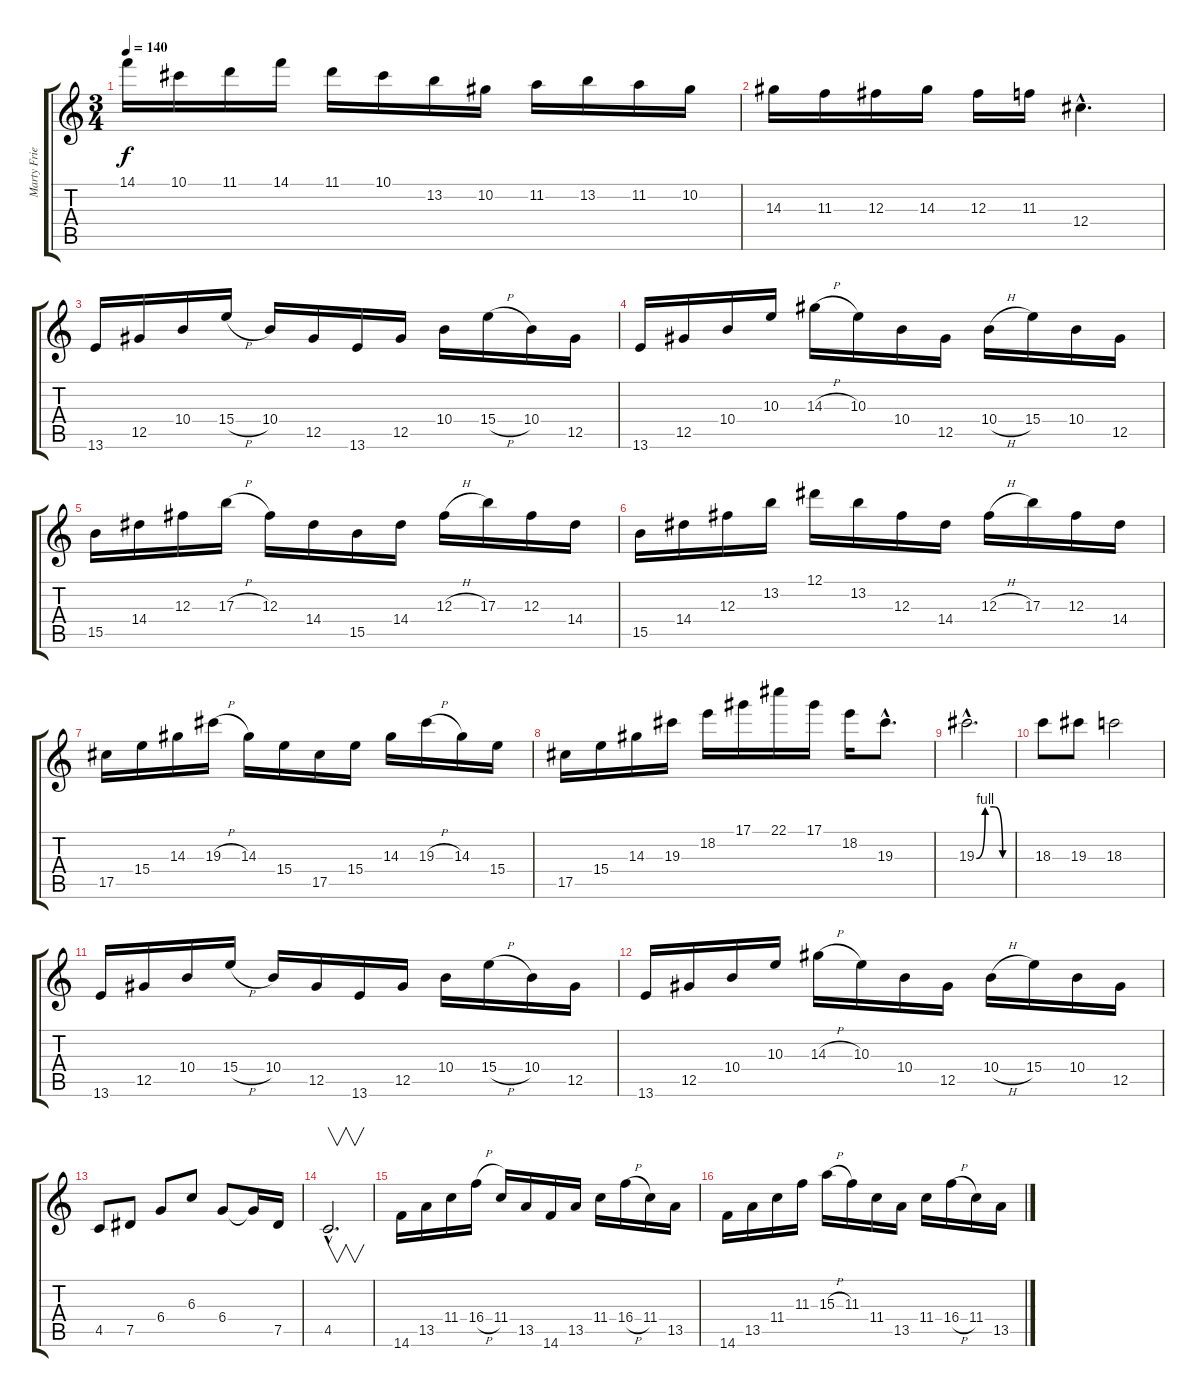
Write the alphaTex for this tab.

\track ("Marty Friedman" "Marty Frie") {instrument overdrivenguitar}
\staff {score tabs}
\tuning (Eb4 Bb3 Gb3 Db3 Ab2 Eb2) {hide}
\ts (3 4)
\tempo 140
\clef g2
\ks c
14.1.16{dy f} 10.1.16 11.1.16 14.1.16 11.1.16 10.1.16 13.2.16 10.2.16 11.2.16 13.2.16 11.2.16 10.2.16 |
14.3.16 11.3.16 12.3.16 14.3.16 12.3.16 11.3.16 12.4{hac}.4{d} |
13.6.16 12.5.16 10.4.16 15.4{h}.16 10.4.16 12.5.16 13.6.16 12.5.16 10.4.16 15.4{h}.16 10.4.16 12.5.16 |
13.6.16 12.5.16 10.4.16 10.3.16 14.3{h}.16 10.3.16 10.4.16 12.5.16 10.4{h}.16 15.4.16 10.4.16 12.5.16 |
15.5.16 14.4.16 12.3.16 17.3{h}.16 12.3.16 14.4.16 15.5.16 14.4.16 12.3{h}.16 17.3.16 12.3.16 14.4.16 |
15.5.16 14.4.16 12.3.16 13.2.16 12.1.16 13.2.16 12.3.16 14.4.16 12.3{h}.16 17.3.16 12.3.16 14.4.16 |
17.5.16 15.4.16 14.3.16 19.3{h}.16 14.3.16 15.4.16 17.5.16 15.4.16 14.3.16 19.3{h}.16 14.3.16 15.4.16 |
17.5.16 15.4.16 14.3.16 19.3.16 18.2.16 17.1.16 22.1.16 17.1.16 18.2.16 19.3{hac}.8{d} |
19.3{be (custom 0 0 15 4 30 4 45 0 60 0) hac}.2{d} |
18.3.8 19.3.8 18.3.2 |
13.6.16 12.5.16 10.4.16 15.4{h}.16 10.4.16 12.5.16 13.6.16 12.5.16 10.4.16 15.4{h}.16 10.4.16 12.5.16 |
13.6.16 12.5.16 10.4.16 10.3.16 14.3{h}.16 10.3.16 10.4.16 12.5.16 10.4{h}.16 15.4.16 10.4.16 12.5.16 |
4.5.8 7.5.8 6.4.8 6.3.8 6.4.8 6.4{t}.16 7.5.16 |
4.5{hac}.2{v d} |
14.6.16 13.5.16 11.4.16 16.4{h}.16 11.4.16 13.5.16 14.6.16 13.5.16 11.4.16 16.4{h}.16 11.4.16 13.5.16 |
14.6.16 13.5.16 11.4.16 11.3.16 15.3{h}.16 11.3.16 11.4.16 13.5.16 11.4.16 16.4{h}.16 11.4.16 13.5.16
